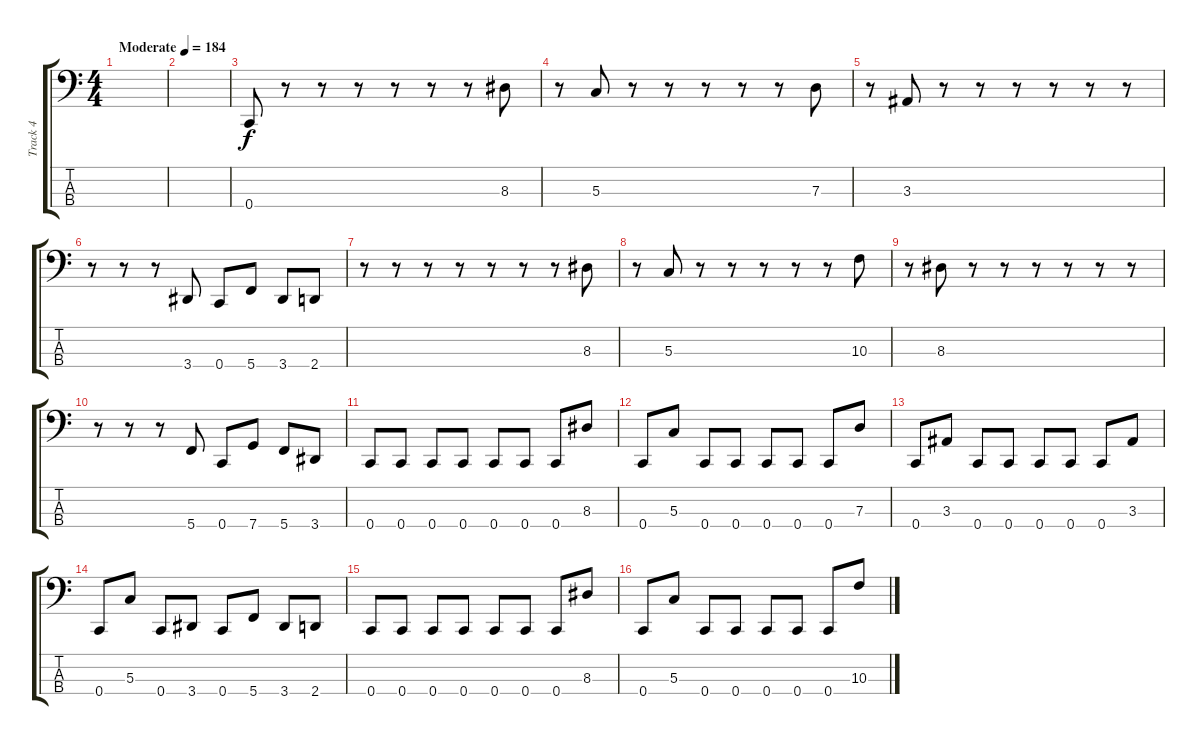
\track ("Track 4" "Track 4") {instrument electricbasspick}
\staff {score tabs}
\tuning (F2 C2 G1 C1) {hide}
\ts (4 4)
\tempo (184 "Moderate")
\clef f4
\ks c
|
|
0.4.8 r.8 r.8 r.8 r.8 r.8 r.8 8.3.8 |
r.8 5.3.8 r.8 r.8 r.8 r.8 r.8 7.3.8 |
r.8 3.3.8 r.8 r.8 r.8 r.8 r.8 r.8 |
r.8 r.8 r.8 3.4.8 0.4.8 5.4.8 3.4.8 2.4.8 |
r.8 r.8 r.8 r.8 r.8 r.8 r.8 8.3.8 |
r.8 5.3.8 r.8 r.8 r.8 r.8 r.8 10.3.8 |
r.8 8.3.8 r.8 r.8 r.8 r.8 r.8 r.8 |
r.8 r.8 r.8 5.4.8 0.4.8 7.4.8 5.4.8 3.4.8 |
0.4.8 0.4.8 0.4.8 0.4.8 0.4.8 0.4.8 0.4.8 8.3.8 |
0.4.8 5.3.8 0.4.8 0.4.8 0.4.8 0.4.8 0.4.8 7.3.8 |
0.4.8 3.3.8 0.4.8 0.4.8 0.4.8 0.4.8 0.4.8 3.3.8 |
0.4.8 5.3.8 0.4.8 3.4.8 0.4.8 5.4.8 3.4.8 2.4.8 |
0.4.8 0.4.8 0.4.8 0.4.8 0.4.8 0.4.8 0.4.8 8.3.8 |
0.4.8 5.3.8 0.4.8 0.4.8 0.4.8 0.4.8 0.4.8 10.3.8
